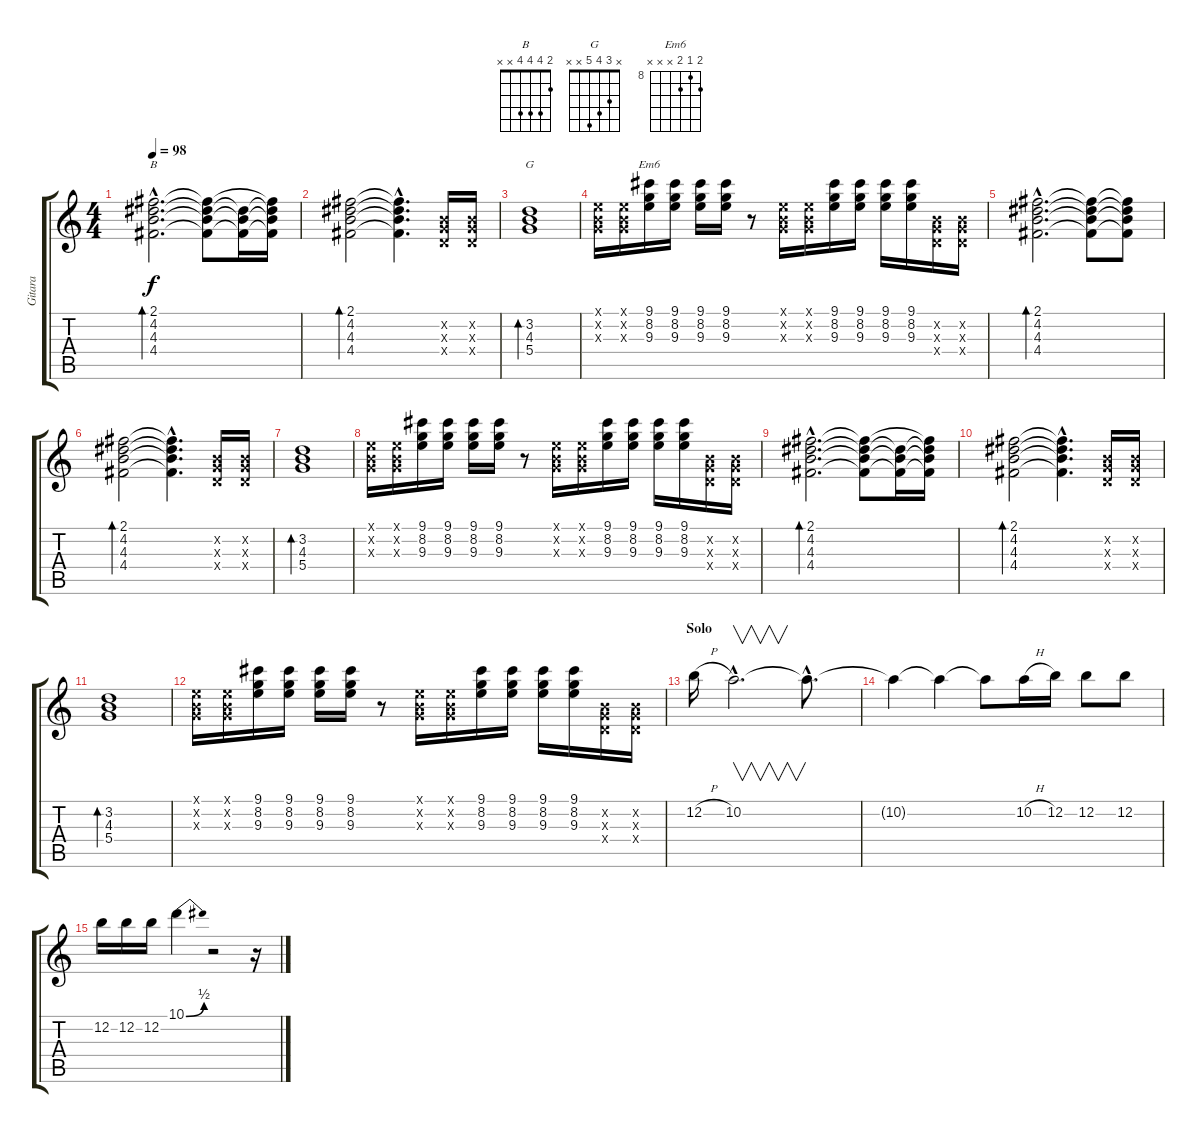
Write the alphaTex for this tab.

\track ("Gitara" "Gitara") {instrument distortionguitar}
\staff {score tabs}
\tuning (E4 B3 G3 D3 A2 E2) {hide}
\chord ("B" 2 4 4 4 x x)
\chord ("G" x 3 4 5 x x)
\chord ("Em6" 9 8 9 x x x) {firstfret 8}
\ts (4 4)
\tempo 98
\clef g2
\ks c
(2.1{hac} 4.2{hac} 4.3{hac} 4.4{hac}).2{d bd 240 ch "B" dy f} (2.1{t} 4.2{t} 4.3{t} 4.4{t}).8 (4.2{t} 4.3{t} 4.4{t}).16 (2.1{t} 4.2{t} 4.3{t} 4.4{t}).16 |
(2.1 4.2 4.3 4.4).2{bd 240} (2.1{hac t} 4.2{hac t} 4.3{hac t} 4.4{hac t}).4{d} (0.2{x} 0.3{x} 0.4{x}).16 (0.2{x} 0.3{x} 0.4{x}).16 |
(3.2 4.3 5.4).1{bd 240 ch "G"} |
(0.1{x} 0.2{x} 0.3{x}).16 (0.1{x} 0.2{x} 0.3{x}).16 (9.1 8.2 9.3).16{ch "Em6"} (9.1 8.2 9.3).16 (9.1 8.2 9.3).16 (9.1 8.2 9.3).16 r.8 (0.1{x} 0.2{x} 0.3{x}).16 (0.1{x} 0.2{x} 0.3{x}).16 (9.1 8.2 9.3).16 (9.1 8.2 9.3).16 (9.1 8.2 9.3).16 (9.1 8.2 9.3).16 (0.2{x} 0.3{x} 0.4{x}).16 (0.2{x} 0.3{x} 0.4{x}).16 |
(2.1{hac} 4.2{hac} 4.3{hac} 4.4{hac}).2{d bd 240} (2.1{t} 4.2{t} 4.3{t} 4.4{t}).8 (2.1{t} 4.2{t} 4.3{t} 4.4{t}).8 |
(2.1 4.2 4.3 4.4).2{bd 240} (2.1{hac t} 4.2{hac t} 4.3{hac t} 4.4{hac t}).4{d} (0.2{x} 0.3{x} 0.4{x}).16 (0.2{x} 0.3{x} 0.4{x}).16 |
(3.2 4.3 5.4).1{bd 240} |
(0.1{x} 0.2{x} 0.3{x}).16 (0.1{x} 0.2{x} 0.3{x}).16 (9.1 8.2 9.3).16 (9.1 8.2 9.3).16 (9.1 8.2 9.3).16 (9.1 8.2 9.3).16 r.8 (0.1{x} 0.2{x} 0.3{x}).16 (0.1{x} 0.2{x} 0.3{x}).16 (9.1 8.2 9.3).16 (9.1 8.2 9.3).16 (9.1 8.2 9.3).16 (9.1 8.2 9.3).16 (0.2{x} 0.3{x} 0.4{x}).16 (0.2{x} 0.3{x} 0.4{x}).16 |
(2.1{hac} 4.2{hac} 4.3{hac} 4.4{hac}).2{d bd 240} (2.1{t} 4.2{t} 4.3{t} 4.4{t}).8 (4.2{t} 4.3{t} 4.4{t}).16 (2.1{t} 4.2{t} 4.3{t} 4.4{t}).16 |
(2.1 4.2 4.3 4.4).2{bd 240} (2.1{hac t} 4.2{hac t} 4.3{hac t} 4.4{hac t}).4{d} (0.2{x} 0.3{x} 0.4{x}).16 (0.2{x} 0.3{x} 0.4{x}).16 |
(3.2 4.3 5.4).1{bd 240} |
(0.1{x} 0.2{x} 0.3{x}).16 (0.1{x} 0.2{x} 0.3{x}).16 (9.1 8.2 9.3).16 (9.1 8.2 9.3).16 (9.1 8.2 9.3).16 (9.1 8.2 9.3).16 r.8 (0.1{x} 0.2{x} 0.3{x}).16 (0.1{x} 0.2{x} 0.3{x}).16 (9.1 8.2 9.3).16 (9.1 8.2 9.3).16 (9.1 8.2 9.3).16 (9.1 8.2 9.3).16 (0.2{x} 0.3{x} 0.4{x}).16 (0.2{x} 0.3{x} 0.4{x}).16 |
\section ("" "Solo")
12.2{h}.16{volume 12} 10.2{hac}.2{v d} 10.2{hac t}.8{d} |
10.2{t}.4{volume 0} 10.2{t}.4 10.2{t}.8 10.2{h}.16 12.2.16 12.2.8 12.2.8 |
12.2.16 12.2.16 12.2.16 10.1{be (bend 0 0 60 2)}.4 r.2 r.16
